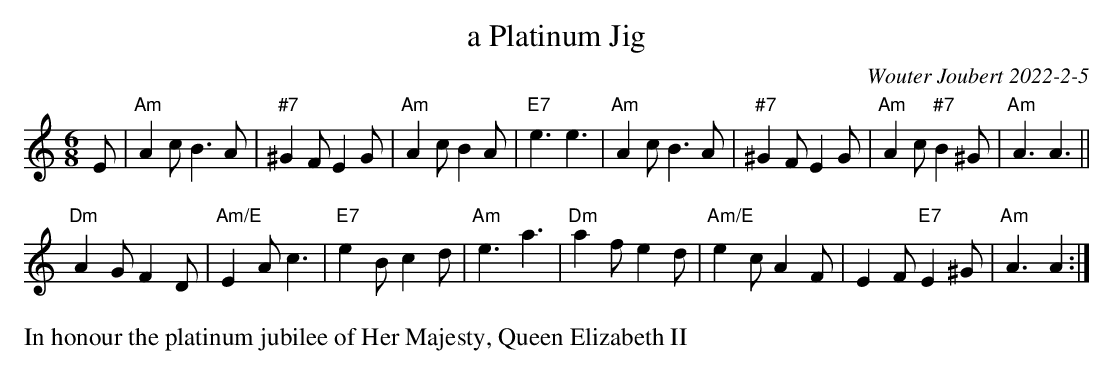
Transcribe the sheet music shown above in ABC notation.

X:1
T: a Platinum Jig
C: Wouter Joubert 2022-2-5
M: 6/8
L: 1/8
K: Am
E |\
"Am"A2c B3A | "#7"^G2F E2G | "Am"A2c B2A | "E7"e3 e3 |\
"Am"A2c B3A | "#7"^G2F E2G | "Am"A2c "#7"B2^G | "Am"A3 A3 ||
"Dm"A2G F2D | "Am/E"E2A c3 | "E7"e2B c2d | "Am"e3 a3 |\
"Dm"a2f e2d | "Am/E"e2c A2F | E2F "E7"E2^G | "Am"A3 A2 :|
